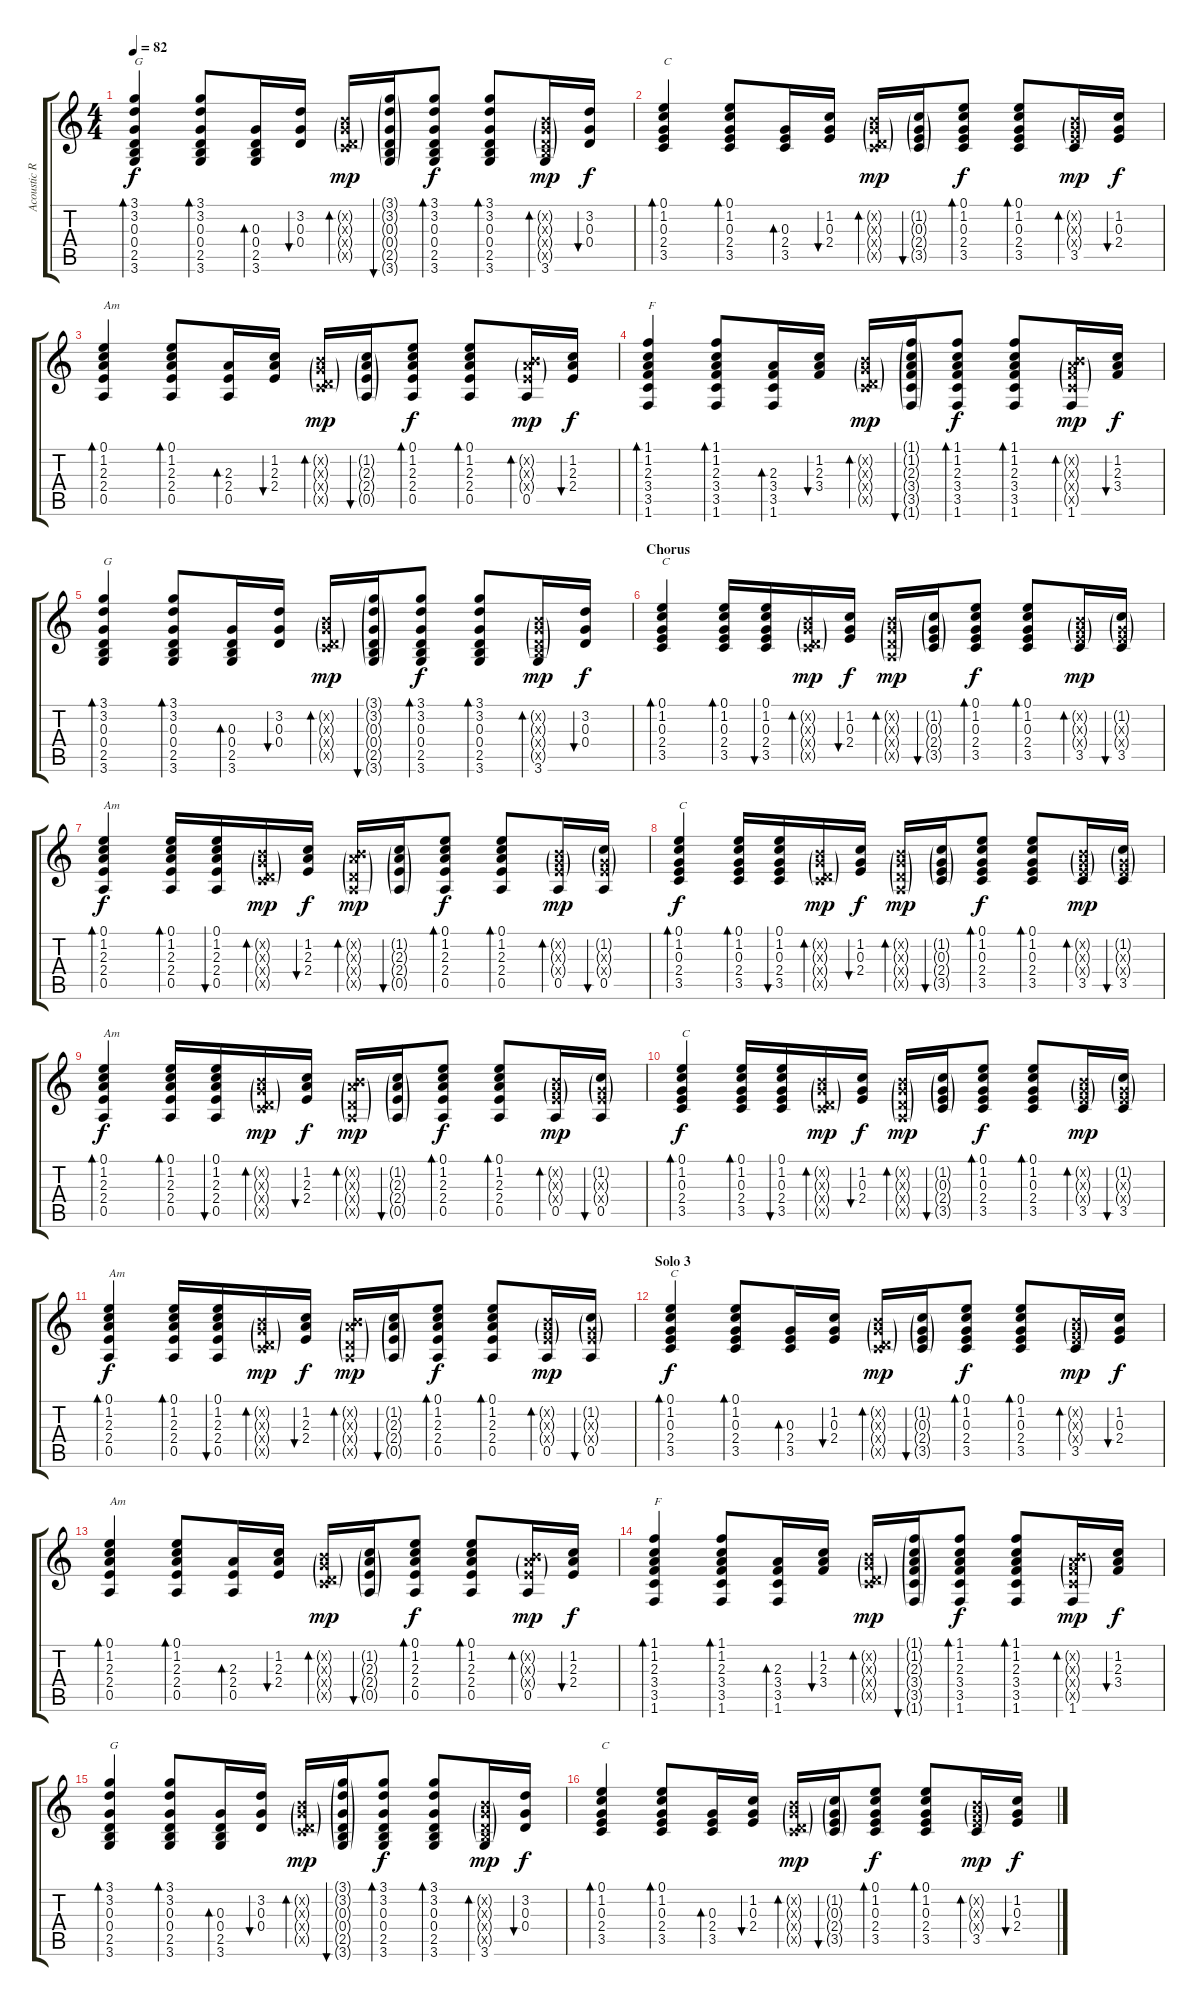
\track ("Acoustic Rythm" "Acoustic R") {instrument acousticguitarsteel}
\staff {score tabs}
\tuning (E4 B3 G3 D3 A2 E2) {hide}
\ts (4 4)
\tempo 82
\clef g2
\ks c
(3.1 3.2 0.3 0.4 2.5 3.6).4{bd 60 txt "G" dy f} (3.1 3.2 0.3 0.4 2.5 3.6).8{bd 60} (0.3 0.4 2.5 3.6).16{bd 60} (3.2 0.3 0.4).16{bu 60} (0.2{g x} 0.3{g x} 0.4{g x} 3.5{g x}).16{bd 60 dy mp} (3.1{g} 3.2{g} 0.3{g} 0.4{g} 2.5{g} 3.6{g}).16{bu 60} (3.1 3.2 0.3 0.4 2.5 3.6).8{bd 60 dy f} (3.1 3.2 0.3 0.4 2.5 3.6).8{bd 60} (0.2{g x} 0.3{g x} 0.4{g x} 2.5{g x} 3.6).16{bd 60 dy mp} (3.2 0.3 0.4).16{bu 60 dy f} |
(0.1 1.2 0.3 2.4 3.5).4{bd 60 txt "C"} (0.1 1.2 0.3 2.4 3.5).8{bd 60} (0.3 2.4 3.5).16{bd 60} (1.2 0.3 2.4).16{bu 60} (0.2{g x} 0.3{g x} 0.4{g x} 3.5{g x}).16{bd 60 dy mp} (1.2{g} 0.3{g} 2.4{g} 3.5{g}).16{bu 60} (0.1 1.2 0.3 2.4 3.5).8{bd 60 dy f} (0.1 1.2 0.3 2.4 3.5).8{bd 60} (0.2{g x} 0.3{g x} 2.4{g x} 3.5).16{bd 60 dy mp} (1.2 0.3 2.4).16{bu 60 dy f} |
(0.1 1.2 2.3 2.4 0.5).4{bd 60 txt "Am"} (0.1 1.2 2.3 2.4 0.5).8{bd 60} (2.3 2.4 0.5).16{bd 60} (1.2 2.3 2.4).16{bu 60} (0.2{g x} 0.3{g x} 0.4{g x} 3.5{g x}).16{bd 60 dy mp} (1.2{g} 2.3{g} 2.4{g} 0.5{g}).16{bu 60} (0.1 1.2 2.3 2.4 0.5).8{bd 60 dy f} (0.1 1.2 2.3 2.4 0.5).8{bd 60} (0.2{g x} 2.3{g x} 2.4{g x} 0.5).16{bd 60 dy mp} (1.2 2.3 2.4).16{bu 60 dy f} |
(1.1 1.2 2.3 3.4 3.5 1.6).4{bd 60 txt "F"} (1.1 1.2 2.3 3.4 3.5 1.6).8{bd 60} (2.3 3.4 3.5 1.6).16{bd 60} (1.2 2.3 3.4).16{bu 60} (0.2{g x} 0.3{g x} 0.4{g x} 3.5{g x}).16{bd 60 dy mp} (1.1{g} 1.2{g} 2.3{g} 3.4{g} 3.5{g} 1.6{g}).16{bu 60} (1.1 1.2 2.3 3.4 3.5 1.6).8{bd 60 dy f} (1.1 1.2 2.3 3.4 3.5 1.6).8{bd 60} (0.2{g x} 2.3{g x} 3.4{g x} 3.5{g x} 1.6).16{bd 60 dy mp} (1.2 2.3 3.4).16{bu 60 dy f} |
(3.1 3.2 0.3 0.4 2.5 3.6).4{bd 60 txt "G"} (3.1 3.2 0.3 0.4 2.5 3.6).8{bd 60} (0.3 0.4 2.5 3.6).16{bd 60} (3.2 0.3 0.4).16{bu 60} (0.2{g x} 0.3{g x} 0.4{g x} 3.5{g x}).16{bd 60 dy mp} (3.1{g} 3.2{g} 0.3{g} 0.4{g} 2.5{g} 3.6{g}).16{bu 60} (3.1 3.2 0.3 0.4 2.5 3.6).8{bd 60 dy f} (3.1 3.2 0.3 0.4 2.5 3.6).8{bd 60} (0.2{g x} 0.3{g x} 0.4{g x} 2.5{g x} 3.6).16{bd 60 dy mp} (3.2 0.3 0.4).16{bu 60 dy f} |
\section ("" "Chorus")
(0.1 1.2 0.3 2.4 3.5).4{bd 60 txt "C"} (0.1 1.2 0.3 2.4 3.5).16{bd 60} (0.1 1.2 0.3 2.4 3.5).16{bu 60} (0.2{g x} 0.3{g x} 0.4{g x} 3.5{g x}).16{bd 60 dy mp} (1.2 0.3 2.4).16{bu 60 dy f} (0.2{g x} 0.3{g x} 0.4{g x} 0.5{g x}).16{bd 60 dy mp} (1.2{g} 0.3{g} 2.4{g} 3.5{g}).16{bu 60} (0.1 1.2 0.3 2.4 3.5).8{bd 60 dy f} (0.1 1.2 0.3 2.4 3.5).8{bd 60} (0.2{g x} 0.3{g x} 2.4{g x} 3.5).16{bd 60 dy mp} (1.2{g} 0.3{g x} 2.4{g x} 3.5).16{bu 60} |
(0.1 1.2 2.3 2.4 0.5).4{bd 60 txt "Am" dy f} (0.1 1.2 2.3 2.4 0.5).16{bd 60} (0.1 1.2 2.3 2.4 0.5).16{bu 60} (0.2{g x} 0.3{g x} 0.4{g x} 3.5{g x}).16{bd 60 dy mp} (1.2 2.3 2.4).16{bu 60 dy f} (0.2{g x} 2.3{g x} 0.4{g x} 0.5{g x}).16{bd 60 dy mp} (1.2{g} 2.3{g} 2.4{g} 0.5{g}).16{bu 60} (0.1 1.2 2.3 2.4 0.5).8{bd 60 dy f} (0.1 1.2 2.3 2.4 0.5).8{bd 60} (0.2{g x} 0.3{g x} 2.4{g x} 0.5).16{bd 60 dy mp} (1.2{g} 0.3{g x} 2.4{g x} 0.5).16{bu 60} |
(0.1 1.2 0.3 2.4 3.5).4{bd 60 txt "C" dy f} (0.1 1.2 0.3 2.4 3.5).16{bd 60} (0.1 1.2 0.3 2.4 3.5).16{bu 60} (0.2{g x} 0.3{g x} 0.4{g x} 3.5{g x}).16{bd 60 dy mp} (1.2 0.3 2.4).16{bu 60 dy f} (0.2{g x} 0.3{g x} 0.4{g x} 0.5{g x}).16{bd 60 dy mp} (1.2{g} 0.3{g} 2.4{g} 3.5{g}).16{bu 60} (0.1 1.2 0.3 2.4 3.5).8{bd 60 dy f} (0.1 1.2 0.3 2.4 3.5).8{bd 60} (0.2{g x} 0.3{g x} 2.4{g x} 3.5).16{bd 60 dy mp} (1.2{g} 0.3{g x} 2.4{g x} 3.5).16{bu 60} |
(0.1 1.2 2.3 2.4 0.5).4{bd 60 txt "Am" dy f} (0.1 1.2 2.3 2.4 0.5).16{bd 60} (0.1 1.2 2.3 2.4 0.5).16{bu 60} (0.2{g x} 0.3{g x} 0.4{g x} 3.5{g x}).16{bd 60 dy mp} (1.2 2.3 2.4).16{bu 60 dy f} (0.2{g x} 2.3{g x} 0.4{g x} 0.5{g x}).16{bd 60 dy mp} (1.2{g} 2.3{g} 2.4{g} 0.5{g}).16{bu 60} (0.1 1.2 2.3 2.4 0.5).8{bd 60 dy f} (0.1 1.2 2.3 2.4 0.5).8{bd 60} (0.2{g x} 0.3{g x} 2.4{g x} 0.5).16{bd 60 dy mp} (1.2{g} 0.3{g x} 2.4{g x} 0.5).16{bu 60} |
(0.1 1.2 0.3 2.4 3.5).4{bd 60 txt "C" dy f} (0.1 1.2 0.3 2.4 3.5).16{bd 60} (0.1 1.2 0.3 2.4 3.5).16{bu 60} (0.2{g x} 0.3{g x} 0.4{g x} 3.5{g x}).16{bd 60 dy mp} (1.2 0.3 2.4).16{bu 60 dy f} (0.2{g x} 0.3{g x} 0.4{g x} 0.5{g x}).16{bd 60 dy mp} (1.2{g} 0.3{g} 2.4{g} 3.5{g}).16{bu 60} (0.1 1.2 0.3 2.4 3.5).8{bd 60 dy f} (0.1 1.2 0.3 2.4 3.5).8{bd 60} (0.2{g x} 0.3{g x} 2.4{g x} 3.5).16{bd 60 dy mp} (1.2{g} 0.3{g x} 2.4{g x} 3.5).16{bu 60} |
(0.1 1.2 2.3 2.4 0.5).4{bd 60 txt "Am" dy f} (0.1 1.2 2.3 2.4 0.5).16{bd 60} (0.1 1.2 2.3 2.4 0.5).16{bu 60} (0.2{g x} 0.3{g x} 0.4{g x} 3.5{g x}).16{bd 60 dy mp} (1.2 2.3 2.4).16{bu 60 dy f} (0.2{g x} 2.3{g x} 0.4{g x} 0.5{g x}).16{bd 60 dy mp} (1.2{g} 2.3{g} 2.4{g} 0.5{g}).16{bu 60} (0.1 1.2 2.3 2.4 0.5).8{bd 60 dy f} (0.1 1.2 2.3 2.4 0.5).8{bd 60} (0.2{g x} 0.3{g x} 2.4{g x} 0.5).16{bd 60 dy mp} (1.2{g} 0.3{g x} 2.4{g x} 0.5).16{bu 60} |
\section ("" "Solo 3")
(0.1 1.2 0.3 2.4 3.5).4{bd 60 txt "C" dy f} (0.1 1.2 0.3 2.4 3.5).8{bd 60} (0.3 2.4 3.5).16{bd 60} (1.2 0.3 2.4).16{bu 60} (0.2{g x} 0.3{g x} 0.4{g x} 3.5{g x}).16{bd 60 dy mp} (1.2{g} 0.3{g} 2.4{g} 3.5{g}).16{bu 60} (0.1 1.2 0.3 2.4 3.5).8{bd 60 dy f} (0.1 1.2 0.3 2.4 3.5).8{bd 60} (0.2{g x} 0.3{g x} 2.4{g x} 3.5).16{bd 60 dy mp} (1.2 0.3 2.4).16{bu 60 dy f} |
(0.1 1.2 2.3 2.4 0.5).4{bd 60 txt "Am"} (0.1 1.2 2.3 2.4 0.5).8{bd 60} (2.3 2.4 0.5).16{bd 60} (1.2 2.3 2.4).16{bu 60} (0.2{g x} 0.3{g x} 0.4{g x} 3.5{g x}).16{bd 60 dy mp} (1.2{g} 2.3{g} 2.4{g} 0.5{g}).16{bu 60} (0.1 1.2 2.3 2.4 0.5).8{bd 60 dy f} (0.1 1.2 2.3 2.4 0.5).8{bd 60} (0.2{g x} 2.3{g x} 2.4{g x} 0.5).16{bd 60 dy mp} (1.2 2.3 2.4).16{bu 60 dy f} |
(1.1 1.2 2.3 3.4 3.5 1.6).4{bd 60 txt "F"} (1.1 1.2 2.3 3.4 3.5 1.6).8{bd 60} (2.3 3.4 3.5 1.6).16{bd 60} (1.2 2.3 3.4).16{bu 60} (0.2{g x} 0.3{g x} 0.4{g x} 3.5{g x}).16{bd 60 dy mp} (1.1{g} 1.2{g} 2.3{g} 3.4{g} 3.5{g} 1.6{g}).16{bu 60} (1.1 1.2 2.3 3.4 3.5 1.6).8{bd 60 dy f} (1.1 1.2 2.3 3.4 3.5 1.6).8{bd 60} (0.2{g x} 2.3{g x} 3.4{g x} 3.5{g x} 1.6).16{bd 60 dy mp} (1.2 2.3 3.4).16{bu 60 dy f} |
(3.1 3.2 0.3 0.4 2.5 3.6).4{bd 60 txt "G"} (3.1 3.2 0.3 0.4 2.5 3.6).8{bd 60} (0.3 0.4 2.5 3.6).16{bd 60} (3.2 0.3 0.4).16{bu 60} (0.2{g x} 0.3{g x} 0.4{g x} 3.5{g x}).16{bd 60 dy mp} (3.1{g} 3.2{g} 0.3{g} 0.4{g} 2.5{g} 3.6{g}).16{bu 60} (3.1 3.2 0.3 0.4 2.5 3.6).8{bd 60 dy f} (3.1 3.2 0.3 0.4 2.5 3.6).8{bd 60} (0.2{g x} 0.3{g x} 0.4{g x} 2.5{g x} 3.6).16{bd 60 dy mp} (3.2 0.3 0.4).16{bu 60 dy f} |
(0.1 1.2 0.3 2.4 3.5).4{bd 60 txt "C"} (0.1 1.2 0.3 2.4 3.5).8{bd 60} (0.3 2.4 3.5).16{bd 60} (1.2 0.3 2.4).16{bu 60} (0.2{g x} 0.3{g x} 0.4{g x} 3.5{g x}).16{bd 60 dy mp} (1.2{g} 0.3{g} 2.4{g} 3.5{g}).16{bu 60} (0.1 1.2 0.3 2.4 3.5).8{bd 60 dy f} (0.1 1.2 0.3 2.4 3.5).8{bd 60} (0.2{g x} 0.3{g x} 2.4{g x} 3.5).16{bd 60 dy mp} (1.2 0.3 2.4).16{bu 60 dy f}
